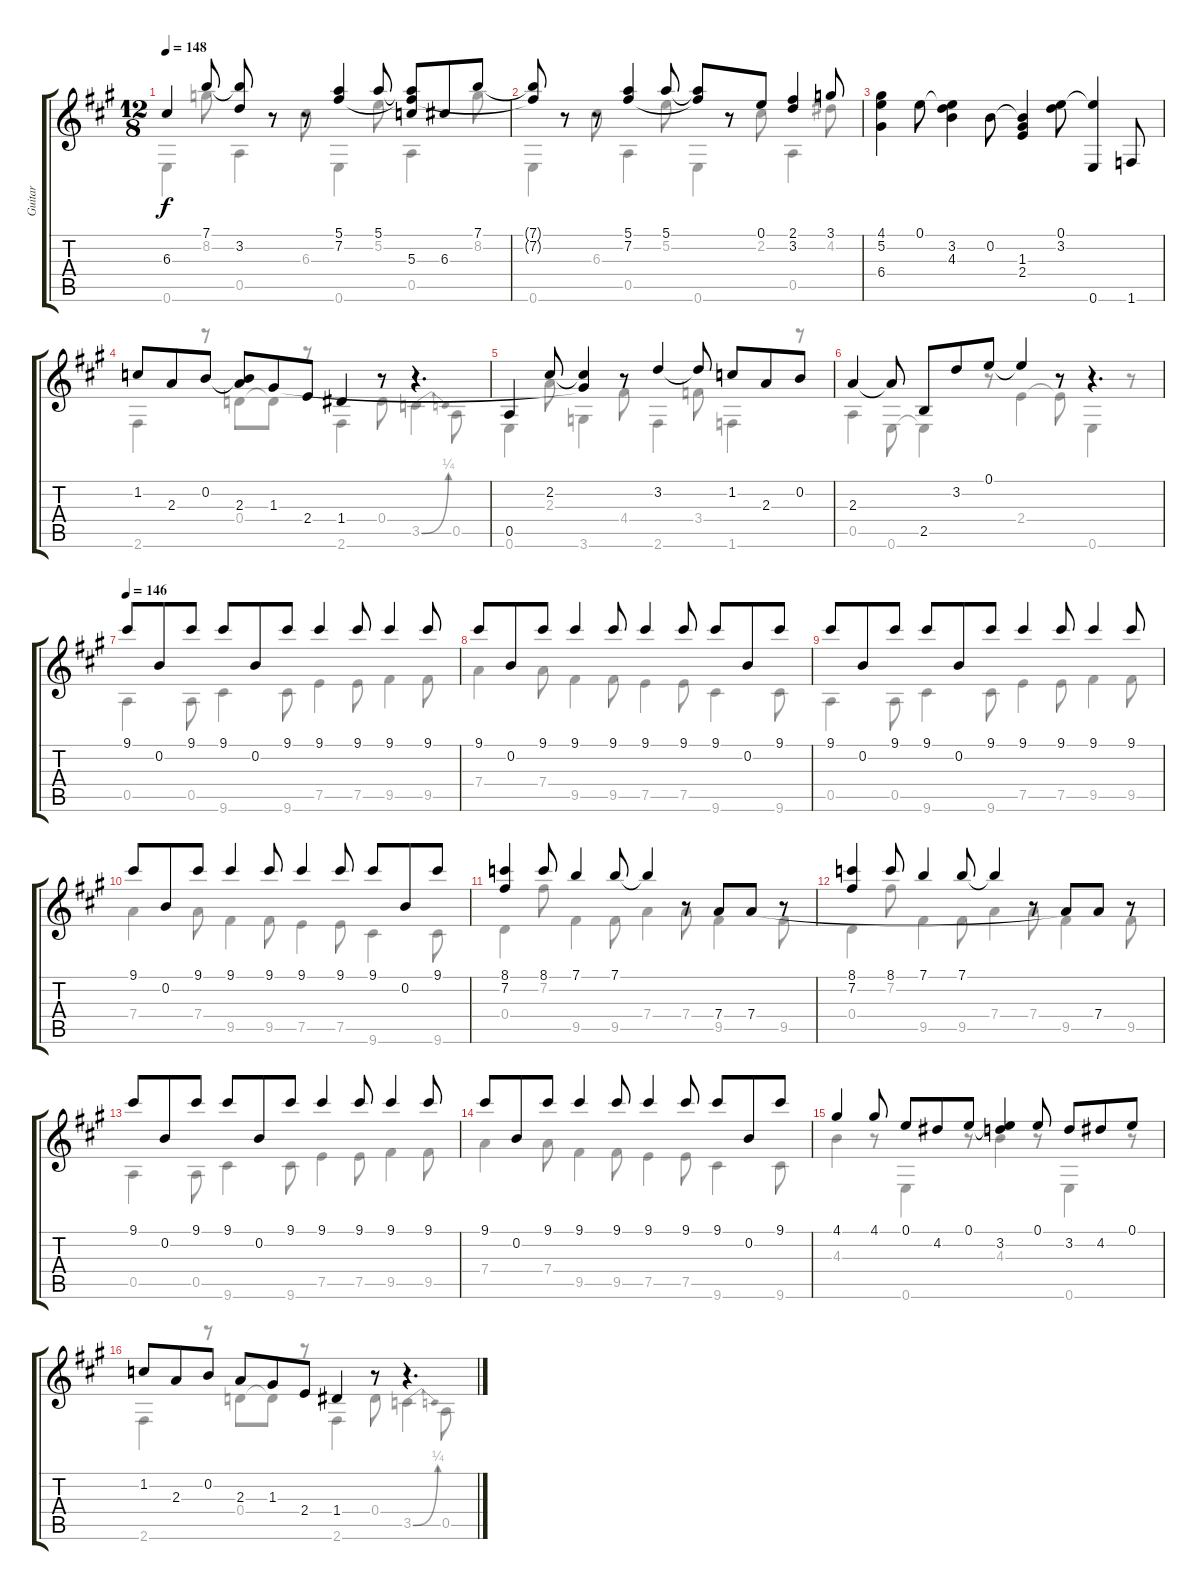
\track ("Guitar" "Guitar") {instrument acousticguitarsteel}
\staff {score tabs}
\tuning (E4 B3 G3 D3 A2 E2) {hide}
\voice
\ts (12 8)
\tempo 148
\clef g2
\ks a
6.3.4{dy f} 7.1.8 (7.1{t} 3.2{t}).8 r.8 r.8 (5.1 7.2).4 5.1.8 (5.1{t} 7.2{t} 5.3).8 6.3.8 7.1.8 |
(7.1{t} 7.2{t}).8 r.8 r.8 (5.1 7.2).4 5.1.8 (5.1{t} 7.2{t}).8 r.8 0.1.8 (2.1 3.2).4 3.1.8 |
(4.1 5.2 6.4).4 0.1.8 (0.1{t} 3.2 4.3).4 0.2.8 (0.2{t} 1.3 2.4).4 (0.1 3.2).8 (0.1{t} 0.6).4 1.6.8 |
1.2.8 2.3.8 0.2.8 (0.2{t} 2.3).8 1.3.8 2.4.8 1.4.4 r.8 r.4{d} |
0.5.4 2.2.8 (2.2{t} 1.3{t}).4 r.8 3.2.4 3.2{t}.8 1.2.8 2.3.8 0.2.8 |
2.3.4 2.3{t}.8 2.5.8 3.2.8 0.1.8 0.1{t}.4 r.8 r.4{d} |
\tempo 146
9.1.8 0.2.8 9.1.8 9.1.8 0.2.8 9.1.8 9.1.4 9.1.8 9.1.4 9.1.8 |
9.1.8 0.2.8 9.1.8 9.1.4 9.1.8 9.1.4 9.1.8 9.1.8 0.2.8 9.1.8 |
9.1.8 0.2.8 9.1.8 9.1.8 0.2.8 9.1.8 9.1.4 9.1.8 9.1.4 9.1.8 |
9.1.8 0.2.8 9.1.8 9.1.4 9.1.8 9.1.4 9.1.8 9.1.8 0.2.8 9.1.8 |
(8.1 7.2).4 8.1.8 7.1.4 7.1.8 7.1{t}.4 r.8 7.4.8 7.4.8 r.8 |
(8.1 7.2).4 8.1.8 7.1.4 7.1.8 7.1{t}.4 r.8 7.4{t}.8 7.4.8 r.8 |
9.1.8 0.2.8 9.1.8 9.1.8 0.2.8 9.1.8 9.1.4 9.1.8 9.1.4 9.1.8 |
9.1.8 0.2.8 9.1.8 9.1.4 9.1.8 9.1.4 9.1.8 9.1.8 0.2.8 9.1.8 |
4.1.4 4.1.8 0.1.8 4.2.8 0.1.8 (0.1{t} 3.2).4 0.1.8 3.2.8 4.2.8 0.1.8 |
1.2.8 2.3.8 0.2.8 2.3.8 1.3.8 2.4.8 1.4.4 r.8 r.4{d}
\voice
\clef g2
\ottava regular
\simile none
\ks a
0.6.4{dy f} 8.2.8 0.5.4 6.3.8 0.6.4 5.2.8 0.5.4 8.2.8 |
0.6.4 6.3.8 0.5.4 5.2.8 0.6.4 2.2.8 0.5.4 4.2.8 |
|
2.6.4 r.8 0.4.8 0.4{t}.8 r.8 2.6.4 0.4.8 3.5{be (bend 0 0 60 1)}.4 0.5.8 |
0.6.4 2.3.8 3.6.4 4.4.8 2.6.4 3.4.8 1.6.4 r.8 |
0.5.4 0.6.8 0.6{t}.4 r.8 2.4.4 2.4{t}.8 0.6.4 r.8 |
0.5.4 0.5.8 9.6.4 9.6.8 7.5.4 7.5.8 9.5.4 9.5.8 |
7.4.4 7.4.8 9.5.4 9.5.8 7.5.4 7.5.8 9.6.4 9.6.8 |
0.5.4 0.5.8 9.6.4 9.6.8 7.5.4 7.5.8 9.5.4 9.5.8 |
7.4.4 7.4.8 9.5.4 9.5.8 7.5.4 7.5.8 9.6.4 9.6.8 |
0.4.4 7.2.8 9.5.4 9.5.8 7.4.4 7.4.8 9.5.4 9.5.8 |
0.4.4 7.2.8 9.5.4 9.5.8 7.4.4 7.4.8 9.5.4 9.5.8 |
0.5.4 0.5.8 9.6.4 9.6.8 7.5.4 7.5.8 9.5.4 9.5.8 |
7.4.4 7.4.8 9.5.4 9.5.8 7.5.4 7.5.8 9.6.4 9.6.8 |
4.3.4 r.8 0.6.4 r.8 4.3.4 r.8 0.6.4 r.8 |
2.6.4 r.8 0.4.8 0.4{t}.8 r.8 2.6.4 0.4.8 3.5{be (bend 0 0 60 1)}.4 0.5.8
